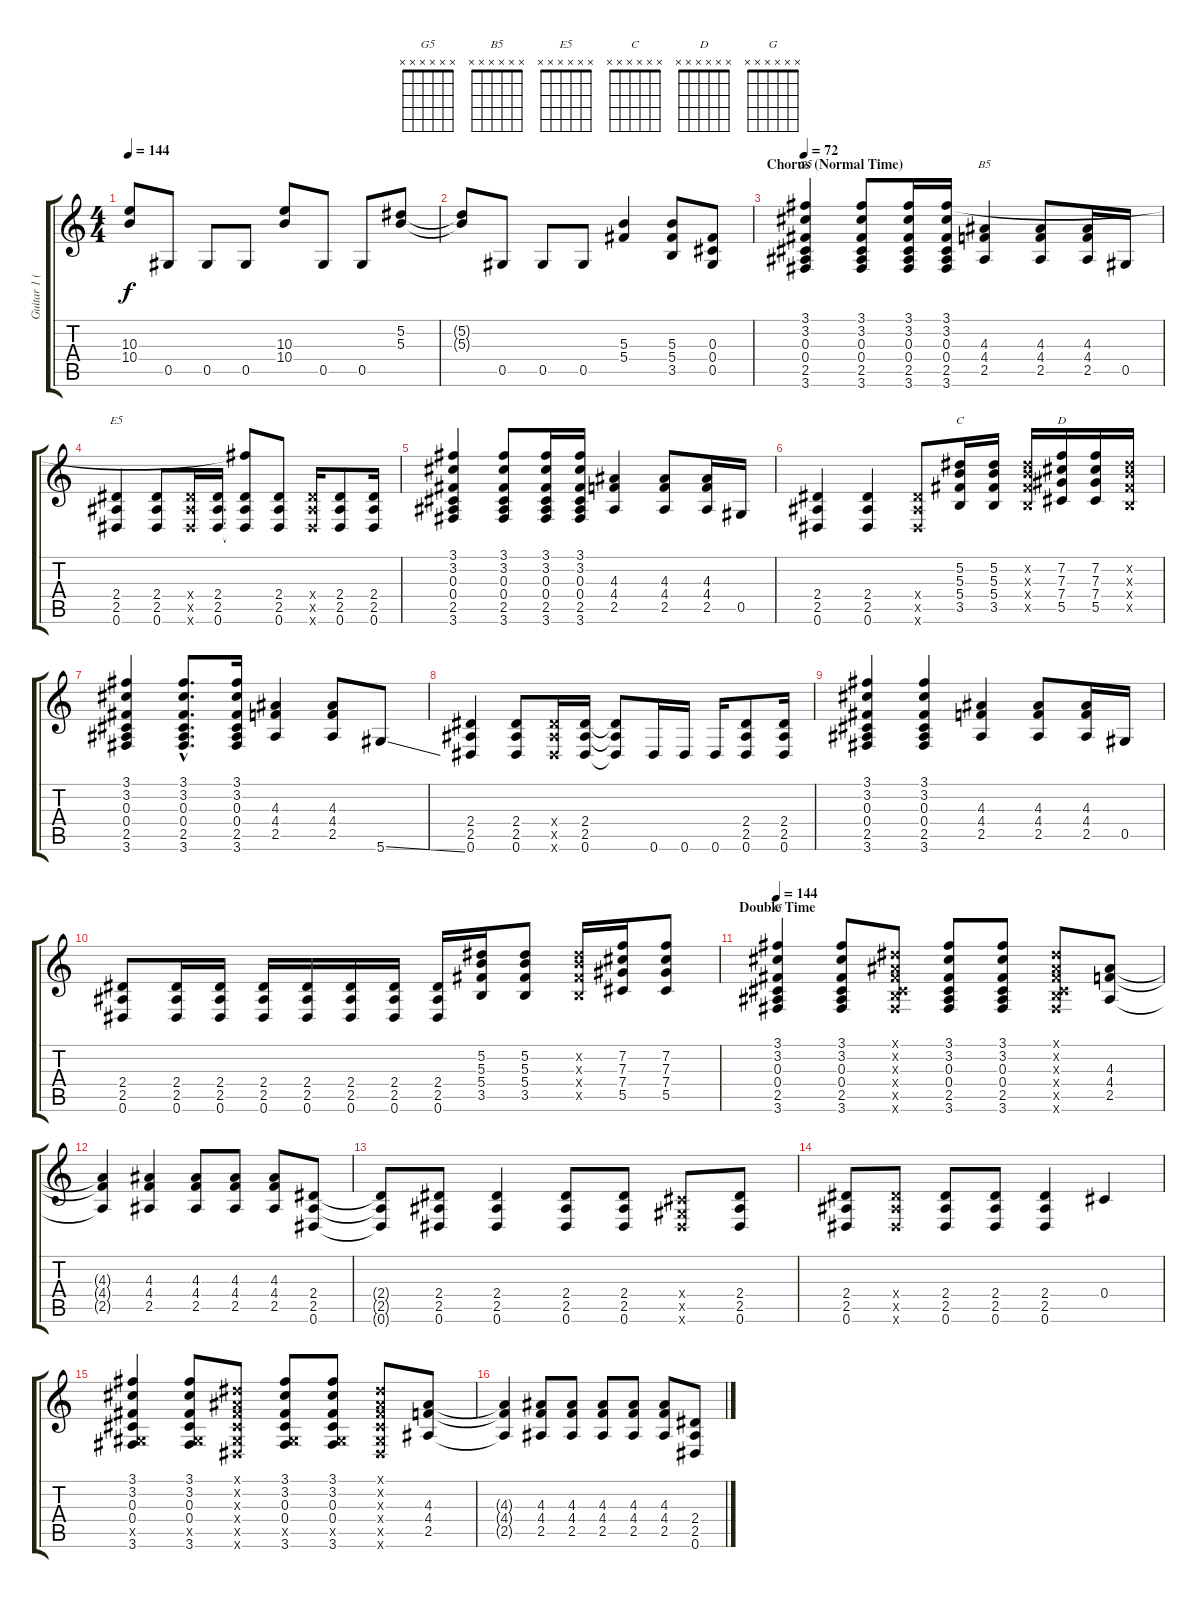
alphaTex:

\track ("Guitar 1 (Slash)" "Guitar 1 (") {instrument overdrivenguitar}
\staff {score tabs}
\tuning (Eb4 Bb3 Gb3 Db3 Ab2 Eb2) {hide}
\chord ("G5" x x x x x x) {firstfret 0}
\chord ("B5" x x x x x x) {firstfret 0}
\chord ("E5" x x x x x x) {firstfret 0}
\chord ("C" x x x x x x) {firstfret 0}
\chord ("D" x x x x x x) {firstfret 0}
\chord ("G" x x x x x x) {firstfret 0}
\ts (4 4)
\tempo 144
\clef g2
\ks c
(10.3{t} 10.4{t}).8{dy f} 0.5.8 0.5.8 0.5.8 (10.3 10.4).8 0.5.8 0.5.8 (5.2 5.3).8 |
(5.2{t} 5.3{t}).8 0.5.8 0.5.8 0.5.8 (5.3 5.4).4 (5.3 5.4 3.5).8 (0.3 0.4 0.5).8 |
\section ("" "Chorus (Normal Time)")
\tempo 72
(3.1 3.2 0.3 0.4 2.5 3.6).4{ch "G5"} (3.1 3.2 0.3 0.4 2.5 3.6).8 (3.1 3.2 0.3 0.4 2.5 3.6).16 (3.1 3.2 0.3 0.4 2.5 3.6).16 (4.3 4.4 2.5).4{ch "B5"} (4.3 4.4 2.5).8 (4.3 4.4 2.5).16 0.5.16 |
(2.4 2.5 0.6).4{ch "E5"} (2.4 2.5 0.6).8 (2.4{x} 2.5{x} 0.6{x}).16 (2.4 2.5 0.6).16 (3.1{t} 2.4{t} 2.5{t} 0.6{t}).8 (2.4 2.5 0.6).8 (2.4{x} 2.5{x} 0.6{x}).16 (2.4 2.5 0.6).8 (2.4 2.5 0.6).16 |
(3.1 3.2 0.3 0.4 2.5 3.6).4 (3.1 3.2 0.3 0.4 2.5 3.6).8 (3.1 3.2 0.3 0.4 2.5 3.6).16 (3.1 3.2 0.3 0.4 2.5 3.6).16 (4.3 4.4 2.5).4 (4.3 4.4 2.5).8 (4.3 4.4 2.5).16 0.5.16 |
(2.4 2.5 0.6).4 (2.4 2.5 0.6).4 (2.4{x} 2.5{x} 0.6{x}).8 (5.2 5.3 5.4 3.5).16{ch "C"} (5.2 5.3 5.4 3.5).16 (5.2{x} 5.3{x} 5.4{x} 3.5{x}).16 (7.2 7.3 7.4 5.5).16{ch "D"} (7.2 7.3 7.4 5.5).16 (5.2{x} 5.3{x} 5.4{x} 3.5{x}).16 |
(3.1 3.2 0.3 0.4 2.5 3.6).4 (3.1{hac} 3.2{hac} 0.3{hac} 0.4{hac} 2.5{hac} 3.6{hac}).8{d} (3.1 3.2 0.3 0.4 2.5 3.6).16 (4.3 4.4 2.5).4 (4.3 4.4 2.5).8 5.6{ss}.8 |
(2.4 2.5 0.6).4 (2.4 2.5 0.6).8 (2.4{x} 2.5{x} 0.6{x}).16 (2.4 2.5 0.6).16 (2.4{t} 2.5{t} 0.6{t}).8 0.6.16 0.6.16 0.6.16 (2.4 2.5 0.6).8 (2.4 2.5 0.6).16 |
(3.1 3.2 0.3 0.4 2.5 3.6).4 (3.1 3.2 0.3 0.4 2.5 3.6).4 (4.3 4.4 2.5).4 (4.3 4.4 2.5).8 (4.3 4.4 2.5).16 0.5.16 |
(2.4 2.5 0.6).8 (2.4 2.5 0.6).16 (2.4 2.5 0.6).16 (2.4 2.5 0.6).16 (2.4 2.5 0.6).16 (2.4 2.5 0.6).16 (2.4 2.5 0.6).16 (2.4 2.5 0.6).16 (5.2 5.3 5.4 3.5).16 (5.2 5.3 5.4 3.5).8 (5.2{x} 5.3{x} 5.4{x} 3.5{x}).16 (7.2 7.3 7.4 5.5).16 (7.2 7.3 7.4 5.5).8 |
\section ("" "Double Time")
\tempo 144
(3.1 3.2 0.3 0.4 2.5 3.6).4{ch "G"} (3.1 3.2 0.3 0.4 2.5 3.6).8 (0.1{x} 0.2{x} 0.3{x} 0.4{x} 3.5{x} 3.6{x}).8 (3.1 3.2 0.3 0.4 2.5 3.6).8 (3.1 3.2 0.3 0.4 2.5 3.6).8 (0.1{x} 0.2{x} 0.3{x} 0.4{x} 3.5{x} 3.6{x}).8 (4.3 4.4 2.5).8 |
(4.3{t} 4.4{t} 2.5{t}).4 (4.3 4.4 2.5).4 (4.3 4.4 2.5).8 (4.3 4.4 2.5).8 (4.3 4.4 2.5).8 (2.4 2.5 0.6).8 |
(2.4{t} 2.5{t} 0.6{t}).8 (2.4 2.5 0.6).8 (2.4 2.5 0.6).4 (2.4 2.5 0.6).8 (2.4 2.5 0.6).8 (0.4{x} 0.5{x} 0.6{x}).8 (2.4 2.5 0.6).8 |
(2.4 2.5 0.6).8 (2.4{x} 2.5{x} 0.6{x}).8 (2.4 2.5 0.6).8 (2.4 2.5 0.6).8 (2.4 2.5 0.6).4 0.4.4 |
(3.1 3.2 0.3 0.4 0.5{x} 3.6).4 (3.1 3.2 0.3 0.4 0.5{x} 3.6).8 (0.1{x} 0.2{x} 0.3{x} 0.4{x} 0.5{x} 0.6{x}).8 (3.1 3.2 0.3 0.4 0.5{x} 3.6).8 (3.1 3.2 0.3 0.4 0.5{x} 3.6).8 (0.1{x} 0.2{x} 0.3{x} 0.4{x} 0.5{x} 0.6{x}).8 (4.3 4.4 2.5).8 |
(4.3{t} 4.4{t} 2.5{t}).4 (4.3 4.4 2.5).8 (4.3 4.4 2.5).8 (4.3 4.4 2.5).8 (4.3 4.4 2.5).8 (4.3 4.4 2.5).8 (2.4 2.5 0.6).8
